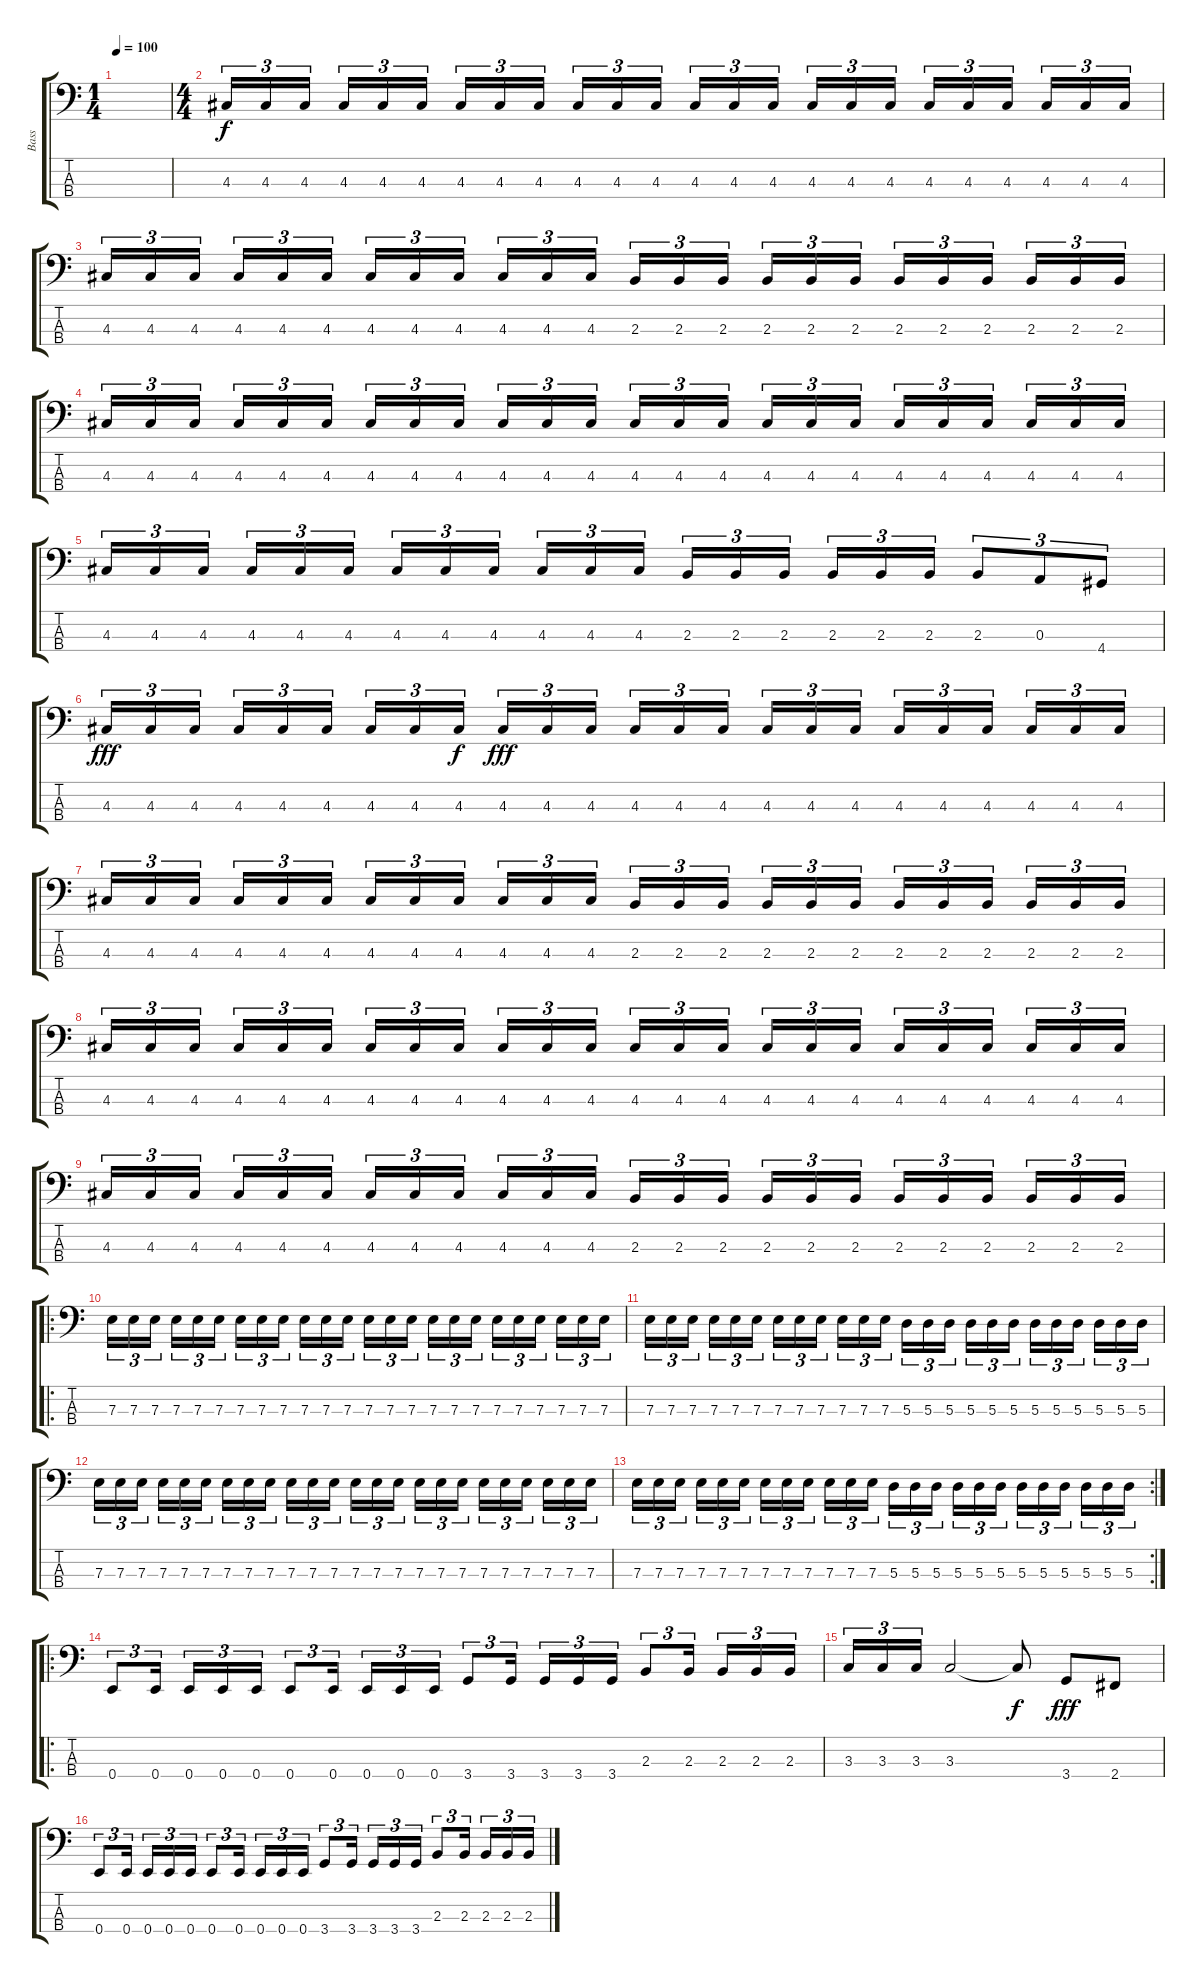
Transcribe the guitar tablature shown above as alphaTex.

\track ("Bass" "Bass") {instrument electricbasspick}
\staff {score tabs}
\tuning (G2 D2 A1 E1) {hide}
\ts (1 4)
\tempo 100
\clef f4
\ks c
|
\ts (4 4)
4.3.16{tu (3 2)} 4.3.16{tu (3 2)} 4.3.16{tu (3 2)} 4.3.16{tu (3 2)} 4.3.16{tu (3 2)} 4.3.16{tu (3 2)} 4.3.16{tu (3 2)} 4.3.16{tu (3 2)} 4.3.16{tu (3 2)} 4.3.16{tu (3 2)} 4.3.16{tu (3 2)} 4.3.16{tu (3 2)} 4.3.16{tu (3 2)} 4.3.16{tu (3 2)} 4.3.16{tu (3 2)} 4.3.16{tu (3 2)} 4.3.16{tu (3 2)} 4.3.16{tu (3 2)} 4.3.16{tu (3 2)} 4.3.16{tu (3 2)} 4.3.16{tu (3 2)} 4.3.16{tu (3 2)} 4.3.16{tu (3 2)} 4.3.16{tu (3 2)} |
4.3.16{tu (3 2)} 4.3.16{tu (3 2)} 4.3.16{tu (3 2)} 4.3.16{tu (3 2)} 4.3.16{tu (3 2)} 4.3.16{tu (3 2)} 4.3.16{tu (3 2)} 4.3.16{tu (3 2)} 4.3.16{tu (3 2)} 4.3.16{tu (3 2)} 4.3.16{tu (3 2)} 4.3.16{tu (3 2)} 2.3.16{tu (3 2)} 2.3.16{tu (3 2)} 2.3.16{tu (3 2)} 2.3.16{tu (3 2)} 2.3.16{tu (3 2)} 2.3.16{tu (3 2)} 2.3.16{tu (3 2)} 2.3.16{tu (3 2)} 2.3.16{tu (3 2)} 2.3.16{tu (3 2)} 2.3.16{tu (3 2)} 2.3.16{tu (3 2)} |
4.3.16{tu (3 2)} 4.3.16{tu (3 2)} 4.3.16{tu (3 2)} 4.3.16{tu (3 2)} 4.3.16{tu (3 2)} 4.3.16{tu (3 2)} 4.3.16{tu (3 2)} 4.3.16{tu (3 2)} 4.3.16{tu (3 2)} 4.3.16{tu (3 2)} 4.3.16{tu (3 2)} 4.3.16{tu (3 2)} 4.3.16{tu (3 2)} 4.3.16{tu (3 2)} 4.3.16{tu (3 2)} 4.3.16{tu (3 2)} 4.3.16{tu (3 2)} 4.3.16{tu (3 2)} 4.3.16{tu (3 2)} 4.3.16{tu (3 2)} 4.3.16{tu (3 2)} 4.3.16{tu (3 2)} 4.3.16{tu (3 2)} 4.3.16{tu (3 2)} |
4.3.16{tu (3 2)} 4.3.16{tu (3 2)} 4.3.16{tu (3 2)} 4.3.16{tu (3 2)} 4.3.16{tu (3 2)} 4.3.16{tu (3 2)} 4.3.16{tu (3 2)} 4.3.16{tu (3 2)} 4.3.16{tu (3 2)} 4.3.16{tu (3 2)} 4.3.16{tu (3 2)} 4.3.16{tu (3 2)} 2.3.16{tu (3 2)} 2.3.16{tu (3 2)} 2.3.16{tu (3 2)} 2.3.16{tu (3 2)} 2.3.16{tu (3 2)} 2.3.16{tu (3 2)} 2.3.8{tu (3 2)} 0.3.8{tu (3 2) dy f} 4.4.8{tu (3 2)} |
4.3.16{tu (3 2) dy fff} 4.3.16{tu (3 2)} 4.3.16{tu (3 2)} 4.3.16{tu (3 2)} 4.3.16{tu (3 2)} 4.3.16{tu (3 2)} 4.3.16{tu (3 2)} 4.3.16{tu (3 2)} 4.3.16{tu (3 2) dy f} 4.3.16{tu (3 2) dy fff} 4.3.16{tu (3 2)} 4.3.16{tu (3 2)} 4.3.16{tu (3 2)} 4.3.16{tu (3 2)} 4.3.16{tu (3 2)} 4.3.16{tu (3 2)} 4.3.16{tu (3 2)} 4.3.16{tu (3 2)} 4.3.16{tu (3 2)} 4.3.16{tu (3 2)} 4.3.16{tu (3 2)} 4.3.16{tu (3 2)} 4.3.16{tu (3 2)} 4.3.16{tu (3 2)} |
4.3.16{tu (3 2)} 4.3.16{tu (3 2)} 4.3.16{tu (3 2)} 4.3.16{tu (3 2)} 4.3.16{tu (3 2)} 4.3.16{tu (3 2)} 4.3.16{tu (3 2)} 4.3.16{tu (3 2)} 4.3.16{tu (3 2)} 4.3.16{tu (3 2)} 4.3.16{tu (3 2)} 4.3.16{tu (3 2)} 2.3.16{tu (3 2)} 2.3.16{tu (3 2)} 2.3.16{tu (3 2)} 2.3.16{tu (3 2)} 2.3.16{tu (3 2)} 2.3.16{tu (3 2)} 2.3.16{tu (3 2)} 2.3.16{tu (3 2)} 2.3.16{tu (3 2)} 2.3.16{tu (3 2)} 2.3.16{tu (3 2)} 2.3.16{tu (3 2)} |
4.3.16{tu (3 2)} 4.3.16{tu (3 2)} 4.3.16{tu (3 2)} 4.3.16{tu (3 2)} 4.3.16{tu (3 2)} 4.3.16{tu (3 2)} 4.3.16{tu (3 2)} 4.3.16{tu (3 2)} 4.3.16{tu (3 2)} 4.3.16{tu (3 2)} 4.3.16{tu (3 2)} 4.3.16{tu (3 2)} 4.3.16{tu (3 2)} 4.3.16{tu (3 2)} 4.3.16{tu (3 2)} 4.3.16{tu (3 2)} 4.3.16{tu (3 2)} 4.3.16{tu (3 2)} 4.3.16{tu (3 2)} 4.3.16{tu (3 2)} 4.3.16{tu (3 2)} 4.3.16{tu (3 2)} 4.3.16{tu (3 2)} 4.3.16{tu (3 2)} |
4.3.16{tu (3 2)} 4.3.16{tu (3 2)} 4.3.16{tu (3 2)} 4.3.16{tu (3 2)} 4.3.16{tu (3 2)} 4.3.16{tu (3 2)} 4.3.16{tu (3 2)} 4.3.16{tu (3 2)} 4.3.16{tu (3 2)} 4.3.16{tu (3 2)} 4.3.16{tu (3 2)} 4.3.16{tu (3 2)} 2.3.16{tu (3 2)} 2.3.16{tu (3 2)} 2.3.16{tu (3 2)} 2.3.16{tu (3 2)} 2.3.16{tu (3 2)} 2.3.16{tu (3 2)} 2.3.16{tu (3 2)} 2.3.16{tu (3 2)} 2.3.16{tu (3 2)} 2.3.16{tu (3 2)} 2.3.16{tu (3 2)} 2.3.16{tu (3 2)} |
\ro
7.3.16{tu (3 2)} 7.3.16{tu (3 2)} 7.3.16{tu (3 2)} 7.3.16{tu (3 2)} 7.3.16{tu (3 2)} 7.3.16{tu (3 2)} 7.3.16{tu (3 2)} 7.3.16{tu (3 2)} 7.3.16{tu (3 2)} 7.3.16{tu (3 2)} 7.3.16{tu (3 2)} 7.3.16{tu (3 2)} 7.3.16{tu (3 2)} 7.3.16{tu (3 2)} 7.3.16{tu (3 2)} 7.3.16{tu (3 2)} 7.3.16{tu (3 2)} 7.3.16{tu (3 2)} 7.3.16{tu (3 2)} 7.3.16{tu (3 2)} 7.3.16{tu (3 2)} 7.3.16{tu (3 2)} 7.3.16{tu (3 2)} 7.3.16{tu (3 2)} |
7.3.16{tu (3 2)} 7.3.16{tu (3 2)} 7.3.16{tu (3 2)} 7.3.16{tu (3 2)} 7.3.16{tu (3 2)} 7.3.16{tu (3 2)} 7.3.16{tu (3 2)} 7.3.16{tu (3 2)} 7.3.16{tu (3 2)} 7.3.16{tu (3 2)} 7.3.16{tu (3 2)} 7.3.16{tu (3 2)} 5.3.16{tu (3 2)} 5.3.16{tu (3 2)} 5.3.16{tu (3 2)} 5.3.16{tu (3 2)} 5.3.16{tu (3 2)} 5.3.16{tu (3 2)} 5.3.16{tu (3 2)} 5.3.16{tu (3 2)} 5.3.16{tu (3 2)} 5.3.16{tu (3 2)} 5.3.16{tu (3 2)} 5.3.16{tu (3 2)} |
7.3.16{tu (3 2)} 7.3.16{tu (3 2)} 7.3.16{tu (3 2)} 7.3.16{tu (3 2)} 7.3.16{tu (3 2)} 7.3.16{tu (3 2)} 7.3.16{tu (3 2)} 7.3.16{tu (3 2)} 7.3.16{tu (3 2)} 7.3.16{tu (3 2)} 7.3.16{tu (3 2)} 7.3.16{tu (3 2)} 7.3.16{tu (3 2)} 7.3.16{tu (3 2)} 7.3.16{tu (3 2)} 7.3.16{tu (3 2)} 7.3.16{tu (3 2)} 7.3.16{tu (3 2)} 7.3.16{tu (3 2)} 7.3.16{tu (3 2)} 7.3.16{tu (3 2)} 7.3.16{tu (3 2)} 7.3.16{tu (3 2)} 7.3.16{tu (3 2)} |
\rc 2
7.3.16{tu (3 2)} 7.3.16{tu (3 2)} 7.3.16{tu (3 2)} 7.3.16{tu (3 2)} 7.3.16{tu (3 2)} 7.3.16{tu (3 2)} 7.3.16{tu (3 2)} 7.3.16{tu (3 2)} 7.3.16{tu (3 2)} 7.3.16{tu (3 2)} 7.3.16{tu (3 2)} 7.3.16{tu (3 2)} 5.3.16{tu (3 2)} 5.3.16{tu (3 2)} 5.3.16{tu (3 2)} 5.3.16{tu (3 2)} 5.3.16{tu (3 2)} 5.3.16{tu (3 2)} 5.3.16{tu (3 2)} 5.3.16{tu (3 2)} 5.3.16{tu (3 2)} 5.3.16{tu (3 2)} 5.3.16{tu (3 2)} 5.3.16{tu (3 2)} |
\ro
0.4.8{tu (3 2)} 0.4.16{tu (3 2)} 0.4.16{tu (3 2)} 0.4.16{tu (3 2)} 0.4.16{tu (3 2)} 0.4.8{tu (3 2)} 0.4.16{tu (3 2)} 0.4.16{tu (3 2)} 0.4.16{tu (3 2)} 0.4.16{tu (3 2)} 3.4.8{tu (3 2)} 3.4.16{tu (3 2)} 3.4.16{tu (3 2)} 3.4.16{tu (3 2)} 3.4.16{tu (3 2)} 2.3.8{tu (3 2)} 2.3.16{tu (3 2)} 2.3.16{tu (3 2)} 2.3.16{tu (3 2)} 2.3.16{tu (3 2)} |
3.3.16{tu (3 2)} 3.3.16{tu (3 2)} 3.3.16{tu (3 2)} 3.3.2 3.3{t}.8{dy f} 3.4.8{dy fff} 2.4.8 |
0.4.8{tu (3 2)} 0.4.16{tu (3 2)} 0.4.16{tu (3 2)} 0.4.16{tu (3 2)} 0.4.16{tu (3 2)} 0.4.8{tu (3 2)} 0.4.16{tu (3 2)} 0.4.16{tu (3 2)} 0.4.16{tu (3 2)} 0.4.16{tu (3 2)} 3.4.8{tu (3 2)} 3.4.16{tu (3 2)} 3.4.16{tu (3 2)} 3.4.16{tu (3 2)} 3.4.16{tu (3 2)} 2.3.8{tu (3 2)} 2.3.16{tu (3 2)} 2.3.16{tu (3 2)} 2.3.16{tu (3 2)} 2.3.16{tu (3 2)}
